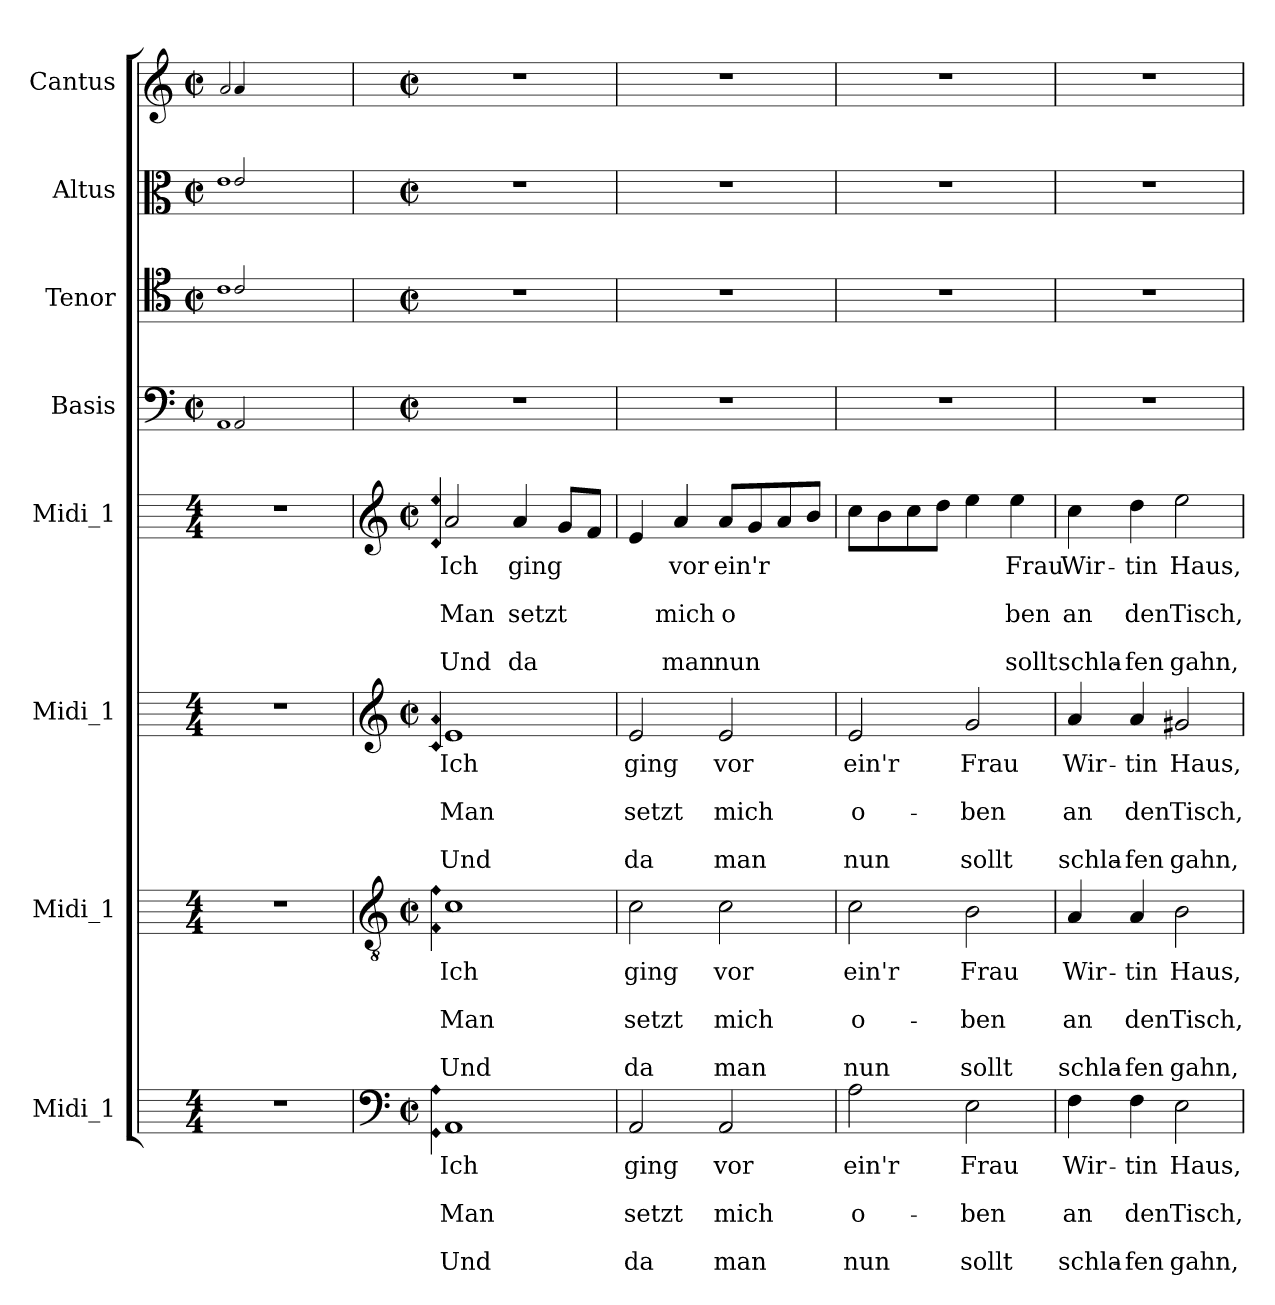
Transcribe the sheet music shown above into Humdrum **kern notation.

**kern	**text	**text	**text	**text	**text	**kern	**text	**text	**text	**text	**text	**kern	**text	**text	**text	**text	**text	**kern	**text	**text	**text	**text	**text	**kern	**kern	**kern	**kern
*part8	*part8	*part8	*part8	*part8	*part8	*part7	*part7	*part7	*part7	*part7	*part7	*part6	*part6	*part6	*part6	*part6	*part6	*part5	*part5	*part5	*part5	*part5	*part5	*part4	*part3	*part2	*part1
*staff8	*staff8	*staff8	*staff8	*staff8	*staff8	*staff7	*staff7	*staff7	*staff7	*staff7	*staff7	*staff6	*staff6	*staff6	*staff6	*staff6	*staff6	*staff5	*staff5	*staff5	*staff5	*staff5	*staff5	*staff4	*staff3	*staff2	*staff1
*I"Midi_1	*	*	*	*	*	*I"Midi_1	*	*	*	*	*	*I"Midi_1	*	*	*	*	*	*I"Midi_1	*	*	*	*	*	*I"Basis	*I"Tenor	*I"Altus	*I"Cantus
*	*	*	*	*	*	*	*	*	*	*	*	*	*	*	*	*	*	*	*	*	*	*	*	*clefF4	*clefC4	*clefC3	*clefG2
*	*	*	*	*	*	*	*	*	*	*	*	*	*	*	*	*	*	*	*	*	*	*	*	*k[]	*k[]	*k[]	*k[]
*	*	*	*	*	*	*	*	*	*	*	*	*	*	*	*	*	*	*	*	*	*	*	*	*C:	*C:	*C:	*C:
*M4/4	*	*	*	*	*	*M4/4	*	*	*	*	*	*M4/4	*	*	*	*	*	*M4/4	*	*	*	*	*	*M2/2	*M2/2	*M2/2	*M2/2
*	*	*	*	*	*	*	*	*	*	*	*	*	*	*	*	*	*	*	*	*	*	*	*	*met(c|)	*met(c|)	*met(c|)	*met(c|)
=	=	=	=	=	=	=	=	=	=	=	=	=	=	=	=	=	=	=	=	=	=	=	=	=	=	=	=
.	.	.	.	.	.	.	.	.	.	.	.	.	.	.	.	.	.	.	.	.	.	.	.	1qqAA	1qqc	1qqe	2qqa
.	.	.	.	.	.	.	.	.	.	.	.	.	.	.	.	.	.	.	.	.	.	.	.	2qqAA	2qqc	2qqe	4qqa
1r	.	.	.	.	.	1r	.	.	.	.	.	1r	.	.	.	.	.	1r	.	.	.	.	.	1ryy	1ryy	1ryy	1ryy
!!LO:LB:g=z
=1	=1	=1	=1	=1	=1	=1	=1	=1	=1	=1	=1	=1	=1	=1	=1	=1	=1	=1	=1	=1	=1	=1	=1	=1	=1	=1	=1
*clefF4	*	*	*	*	*	*clefGv2	*	*	*	*	*	*clefG2	*	*	*	*	*	*clefG2	*	*	*	*	*	*	*	*	*
*k[]	*	*	*	*	*	*k[]	*	*	*	*	*	*k[]	*	*	*	*	*	*k[]	*	*	*	*	*	*	*	*	*
*C:	*	*	*	*	*	*C:	*	*	*	*	*	*C:	*	*	*	*	*	*C:	*	*	*	*	*	*	*	*	*
*M2/2	*	*	*	*	*	*M2/2	*	*	*	*	*	*M2/2	*	*	*	*	*	*M2/2	*	*	*	*	*	*M2/2	*M2/2	*M2/2	*M2/2
*met(c|)	*	*	*	*	*	*met(c|)	*	*	*	*	*	*met(c|)	*	*	*	*	*	*met(c|)	*	*	*	*	*	*met(c|)	*met(c|)	*met(c|)	*met(c|)
!	!	!	!	!	!	!	!	!	!	!	!	!	!	!	!	!	!	!LO:N:n=1:head=diamond	!	!	!	!	!	!	!	!	!
!	!	!	!	!	!	!	!	!	!	!	!	!LO:N:n=1:head=diamond	!	!	!	!	!	!LO:N:n=2:head=diamond	!	!	!	!	!	!	!	!	!
!	!	!	!	!	!	!LO:N:n=1:head=diamond	!	!	!	!	!	!LO:N:n=2:head=diamond	!	!	!	!	!	!	!	!	!	!	!	!	!	!	!
!LO:N:n=1:head=diamond	!	!	!	!	!	!LO:N:n=2:head=diamond	!	!	!	!	!	!	!	!	!	!	!	!	!	!	!	!	!	!	!	!	!
!LO:N:n=2:head=diamond	!	!	!	!	!	!	!	!	!	!	!	!	!	!	!	!	!	!	!	!	!	!	!	!	!	!	!
4qqGG 4qqA	.	.	.	.	.	4qqF 4qqf	.	.	.	.	.	4qqc 4qqa	.	.	.	.	.	4qqd 4qqee	.	.	.	.	.	.	.	.	.
!	!LO:LY:b	!	!LO:LY:b	!	!LO:LY:b	!	!LO:LY:b	!	!LO:LY:b	!	!LO:LY:b	!	!LO:LY:b	!	!LO:LY:b	!	!LO:LY:b	!	!LO:LY:b	!	!LO:LY:b	!	!LO:LY:b	!	!	!	!
1AA	Ich	.	Man	.	Und	1c	Ich	.	Man	.	Und	1e	Ich	.	Man	.	Und	2a	Ich	.	Man	.	Und	1r	1r	1r	1r
!	!	!	!	!	!	!	!	!	!	!	!	!	!	!	!	!	!	!	!LO:LY:b	!	!LO:LY:b	!	!LO:LY:b	!	!	!	!
.	.	.	.	.	.	.	.	.	.	.	.	.	.	.	.	.	.	4a	ging	.	setzt	.	da	.	.	.	.
.	.	.	.	.	.	.	.	.	.	.	.	.	.	.	.	.	.	8gL	.	.	.	.	.	.	.	.	.
.	.	.	.	.	.	.	.	.	.	.	.	.	.	.	.	.	.	8fJ	.	.	.	.	.	.	.	.	.
=2	=2	=2	=2	=2	=2	=2	=2	=2	=2	=2	=2	=2	=2	=2	=2	=2	=2	=2	=2	=2	=2	=2	=2	=2	=2	=2	=2
!	!LO:LY:b	!	!LO:LY:b	!	!LO:LY:b	!	!LO:LY:b	!	!LO:LY:b	!	!LO:LY:b	!	!LO:LY:b	!	!LO:LY:b	!	!LO:LY:b	!	!	!	!	!	!	!	!	!	!
2AA	ging	.	setzt	.	da	2c	ging	.	setzt	.	da	2e	ging	.	setzt	.	da	4e	.	.	.	.	.	1r	1r	1r	1r
!	!	!	!	!	!	!	!	!	!	!	!	!	!	!	!	!	!	!	!LO:LY:b	!	!LO:LY:b	!	!LO:LY:b	!	!	!	!
.	.	.	.	.	.	.	.	.	.	.	.	.	.	.	.	.	.	4a	vor	.	mich	.	man	.	.	.	.
!	!LO:LY:b	!	!LO:LY:b	!	!LO:LY:b	!	!LO:LY:b	!	!LO:LY:b	!	!LO:LY:b	!	!LO:LY:b	!	!LO:LY:b	!	!LO:LY:b	!	!LO:LY:b	!	!LO:LY:b	!	!LO:LY:b	!	!	!	!
2AA	vor	.	mich	.	man	2c	vor	.	mich	.	man	2e	vor	.	mich	.	man	8aL	ein'r	.	o	.	nun	.	.	.	.
.	.	.	.	.	.	.	.	.	.	.	.	.	.	.	.	.	.	8g	.	.	.	.	.	.	.	.	.
.	.	.	.	.	.	.	.	.	.	.	.	.	.	.	.	.	.	8a	.	.	.	.	.	.	.	.	.
.	.	.	.	.	.	.	.	.	.	.	.	.	.	.	.	.	.	8bJ	.	.	.	.	.	.	.	.	.
=3	=3	=3	=3	=3	=3	=3	=3	=3	=3	=3	=3	=3	=3	=3	=3	=3	=3	=3	=3	=3	=3	=3	=3	=3	=3	=3	=3
!	!LO:LY:b	!	!LO:LY:b	!	!LO:LY:b	!	!LO:LY:b	!	!LO:LY:b	!	!LO:LY:b	!	!LO:LY:b	!	!LO:LY:b	!	!LO:LY:b	!	!	!	!	!	!	!	!	!	!
2A	ein'r	.	o-	.	-nun	2c	ein'r	.	o-	.	-nun	2e	ein'r	.	o-	.	-nun	8ccL	.	.	.	.	.	1r	1r	1r	1r
.	.	.	.	.	.	.	.	.	.	.	.	.	.	.	.	.	.	8b	.	.	.	.	.	.	.	.	.
.	.	.	.	.	.	.	.	.	.	.	.	.	.	.	.	.	.	8cc	.	.	.	.	.	.	.	.	.
.	.	.	.	.	.	.	.	.	.	.	.	.	.	.	.	.	.	8ddJ	.	.	.	.	.	.	.	.	.
!	!LO:LY:b	!	!LO:LY:b	!	!LO:LY:b	!	!LO:LY:b	!	!LO:LY:b	!	!LO:LY:b	!	!LO:LY:b	!	!LO:LY:b	!	!LO:LY:b	!	!	!	!	!	!	!	!	!	!
2E	Frau	.	ben	.	sollt	2B	Frau	.	ben	.	sollt	2g	Frau	.	ben	.	sollt	4ee	.	.	.	.	.	.	.	.	.
!	!	!	!	!	!	!	!	!	!	!	!	!	!	!	!	!	!	!	!LO:LY:b	!	!LO:LY:b	!	!LO:LY:b	!	!	!	!
.	.	.	.	.	.	.	.	.	.	.	.	.	.	.	.	.	.	4ee	Frau	.	ben	.	sollt	.	.	.	.
=4	=4	=4	=4	=4	=4	=4	=4	=4	=4	=4	=4	=4	=4	=4	=4	=4	=4	=4	=4	=4	=4	=4	=4	=4	=4	=4	=4
!	!LO:LY:b	!	!LO:LY:b	!	!LO:LY:b	!	!LO:LY:b	!	!LO:LY:b	!	!LO:LY:b	!	!LO:LY:b	!	!LO:LY:b	!	!LO:LY:b	!	!LO:LY:b	!	!LO:LY:b	!	!LO:LY:b	!	!	!	!
4F	Wir-	.	-an	.	schla-	4A	Wir-	.	-an	.	schla-	4a	Wir-	.	-an	.	schla-	4cc	Wir-	.	-an	.	schla-	1r	1r	1r	1r
!	!LO:LY:b	!	!LO:LY:b	!	!LO:LY:b	!	!LO:LY:b	!	!LO:LY:b	!	!LO:LY:b	!	!LO:LY:b	!	!LO:LY:b	!	!LO:LY:b	!	!LO:LY:b	!	!LO:LY:b	!	!LO:LY:b	!	!	!	!
4F	-tin	.	den	.	fen	4A	-tin	.	den	.	fen	4a	-tin	.	den	.	fen	4dd	-tin	.	den	.	fen	.	.	.	.
!	!LO:LY:b	!	!LO:LY:b	!	!LO:LY:b	!	!LO:LY:b	!	!LO:LY:b	!	!LO:LY:b	!	!LO:LY:b	!	!LO:LY:b	!	!LO:LY:b	!	!LO:LY:b	!	!LO:LY:b	!	!LO:LY:b	!	!	!	!
2E	Haus,	.	Tisch,	.	gahn,	2B	Haus,	.	Tisch,	.	gahn,	2g#X	Haus,	.	Tisch,	.	gahn,	2ee	Haus,	.	Tisch,	.	gahn,	.	.	.	.
=	=	=	=	=	=	=	=	=	=	=	=	=	=	=	=	=	=	=	=	=	=	=	=	=	=	=	=
*-	*-	*-	*-	*-	*-	*-	*-	*-	*-	*-	*-	*-	*-	*-	*-	*-	*-	*-	*-	*-	*-	*-	*-	*-	*-	*-	*-
